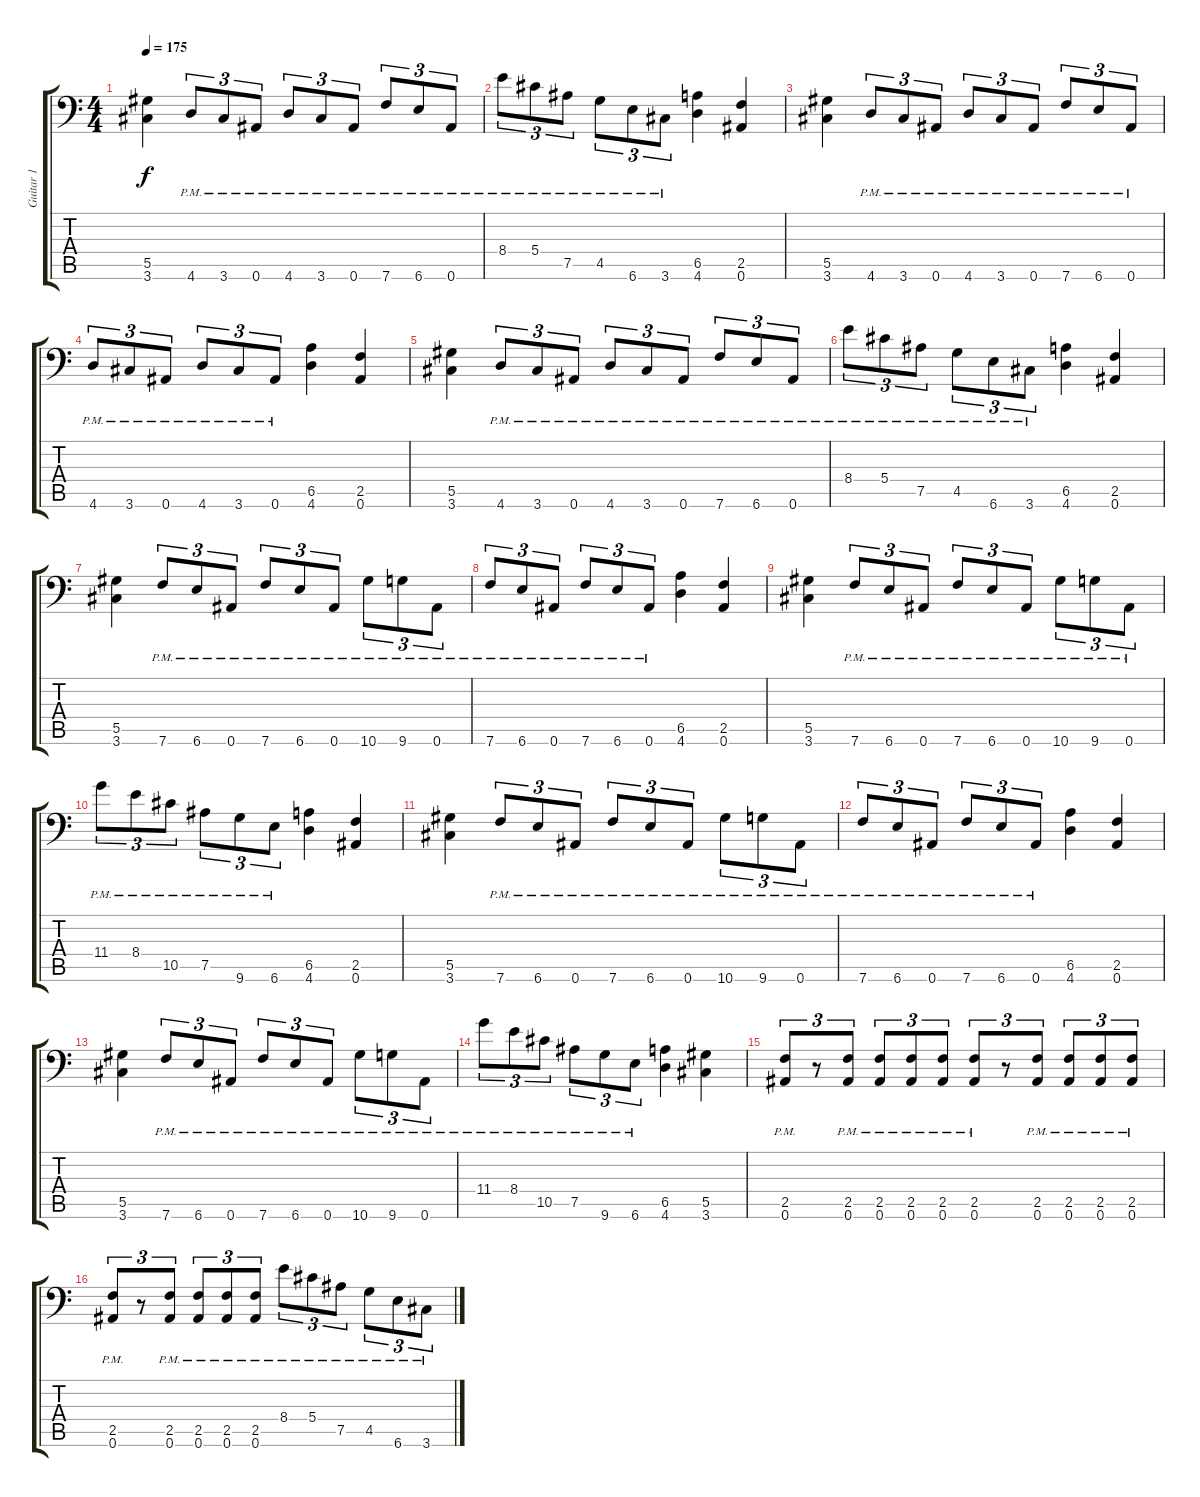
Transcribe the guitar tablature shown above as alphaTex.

\track ("Guitar 1" "Guitar 1") {instrument distortionguitar}
\staff {score tabs}
\tuning (Bb3 F3 Db3 Ab2 Eb2 Bb1) {hide}
\ts (4 4)
\tempo 175
\clef f4
\ks c
(5.5 3.6).4{dy f} 4.6{pm}.8{tu (3 2)} 3.6{pm}.8{tu (3 2)} 0.6{pm}.8{tu (3 2)} 4.6{pm}.8{tu (3 2)} 3.6{pm}.8{tu (3 2)} 0.6{pm}.8{tu (3 2)} 7.6{pm}.8{tu (3 2)} 6.6{pm}.8{tu (3 2)} 0.6{pm}.8{tu (3 2)} |
8.4{pm}.8{tu (3 2)} 5.4{pm}.8{tu (3 2)} 7.5{pm}.8{tu (3 2)} 4.5{pm}.8{tu (3 2)} 6.6{pm}.8{tu (3 2)} 3.6{pm}.8{tu (3 2)} (6.5 4.6).4 (2.5 0.6).4 |
(5.5 3.6).4 4.6{pm}.8{tu (3 2)} 3.6{pm}.8{tu (3 2)} 0.6{pm}.8{tu (3 2)} 4.6{pm}.8{tu (3 2)} 3.6{pm}.8{tu (3 2)} 0.6{pm}.8{tu (3 2)} 7.6{pm}.8{tu (3 2)} 6.6{pm}.8{tu (3 2)} 0.6{pm}.8{tu (3 2)} |
4.6{pm}.8{tu (3 2)} 3.6{pm}.8{tu (3 2)} 0.6{pm}.8{tu (3 2)} 4.6{pm}.8{tu (3 2)} 3.6{pm}.8{tu (3 2)} 0.6{pm}.8{tu (3 2)} (6.5 4.6).4 (2.5 0.6).4 |
(5.5 3.6).4 4.6{pm}.8{tu (3 2)} 3.6{pm}.8{tu (3 2)} 0.6{pm}.8{tu (3 2)} 4.6{pm}.8{tu (3 2)} 3.6{pm}.8{tu (3 2)} 0.6{pm}.8{tu (3 2)} 7.6{pm}.8{tu (3 2)} 6.6{pm}.8{tu (3 2)} 0.6{pm}.8{tu (3 2)} |
8.4{pm}.8{tu (3 2)} 5.4{pm}.8{tu (3 2)} 7.5{pm}.8{tu (3 2)} 4.5{pm}.8{tu (3 2)} 6.6{pm}.8{tu (3 2)} 3.6{pm}.8{tu (3 2)} (6.5 4.6).4 (2.5 0.6).4 |
(5.5 3.6).4 7.6{pm}.8{tu (3 2)} 6.6{pm}.8{tu (3 2)} 0.6{pm}.8{tu (3 2)} 7.6{pm}.8{tu (3 2)} 6.6{pm}.8{tu (3 2)} 0.6{pm}.8{tu (3 2)} 10.6{pm}.8{tu (3 2)} 9.6{pm}.8{tu (3 2)} 0.6{pm}.8{tu (3 2)} |
7.6{pm}.8{tu (3 2)} 6.6{pm}.8{tu (3 2)} 0.6{pm}.8{tu (3 2)} 7.6{pm}.8{tu (3 2)} 6.6{pm}.8{tu (3 2)} 0.6{pm}.8{tu (3 2)} (6.5 4.6).4 (2.5 0.6).4 |
(5.5 3.6).4 7.6{pm}.8{tu (3 2)} 6.6{pm}.8{tu (3 2)} 0.6{pm}.8{tu (3 2)} 7.6{pm}.8{tu (3 2)} 6.6{pm}.8{tu (3 2)} 0.6{pm}.8{tu (3 2)} 10.6{pm}.8{tu (3 2)} 9.6{pm}.8{tu (3 2)} 0.6{pm}.8{tu (3 2)} |
11.4{pm}.8{tu (3 2)} 8.4{pm}.8{tu (3 2)} 10.5{pm}.8{tu (3 2)} 7.5{pm}.8{tu (3 2)} 9.6{pm}.8{tu (3 2)} 6.6{pm}.8{tu (3 2)} (6.5 4.6).4 (2.5 0.6).4 |
(5.5 3.6).4 7.6{pm}.8{tu (3 2)} 6.6{pm}.8{tu (3 2)} 0.6{pm}.8{tu (3 2)} 7.6{pm}.8{tu (3 2)} 6.6{pm}.8{tu (3 2)} 0.6{pm}.8{tu (3 2)} 10.6{pm}.8{tu (3 2)} 9.6{pm}.8{tu (3 2)} 0.6{pm}.8{tu (3 2)} |
7.6{pm}.8{tu (3 2)} 6.6{pm}.8{tu (3 2)} 0.6{pm}.8{tu (3 2)} 7.6{pm}.8{tu (3 2)} 6.6{pm}.8{tu (3 2)} 0.6{pm}.8{tu (3 2)} (6.5 4.6).4 (2.5 0.6).4 |
(5.5 3.6).4 7.6{pm}.8{tu (3 2)} 6.6{pm}.8{tu (3 2)} 0.6{pm}.8{tu (3 2)} 7.6{pm}.8{tu (3 2)} 6.6{pm}.8{tu (3 2)} 0.6{pm}.8{tu (3 2)} 10.6{pm}.8{tu (3 2)} 9.6{pm}.8{tu (3 2)} 0.6{pm}.8{tu (3 2)} |
11.4{pm}.8{tu (3 2)} 8.4{pm}.8{tu (3 2)} 10.5{pm}.8{tu (3 2)} 7.5{pm}.8{tu (3 2)} 9.6{pm}.8{tu (3 2)} 6.6{pm}.8{tu (3 2)} (6.5 4.6).4 (5.5 3.6).4 |
(2.5{pm} 0.6{pm}).8{tu (3 2)} r.8{tu (3 2)} (2.5{pm} 0.6{pm}).8{tu (3 2)} (2.5{pm} 0.6{pm}).8{tu (3 2)} (2.5{pm} 0.6{pm}).8{tu (3 2)} (2.5{pm} 0.6{pm}).8{tu (3 2)} (2.5{pm} 0.6{pm}).8{tu (3 2)} r.8{tu (3 2)} (2.5{pm} 0.6{pm}).8{tu (3 2)} (2.5{pm} 0.6{pm}).8{tu (3 2)} (2.5{pm} 0.6{pm}).8{tu (3 2)} (2.5{pm} 0.6{pm}).8{tu (3 2)} |
(2.5{pm} 0.6{pm}).8{tu (3 2)} r.8{tu (3 2)} (2.5{pm} 0.6{pm}).8{tu (3 2)} (2.5{pm} 0.6{pm}).8{tu (3 2)} (2.5{pm} 0.6{pm}).8{tu (3 2)} (2.5{pm} 0.6{pm}).8{tu (3 2)} 8.4{pm}.8{tu (3 2)} 5.4{pm}.8{tu (3 2)} 7.5{pm}.8{tu (3 2)} 4.5{pm}.8{tu (3 2)} 6.6{pm}.8{tu (3 2)} 3.6{pm}.8{tu (3 2)}
